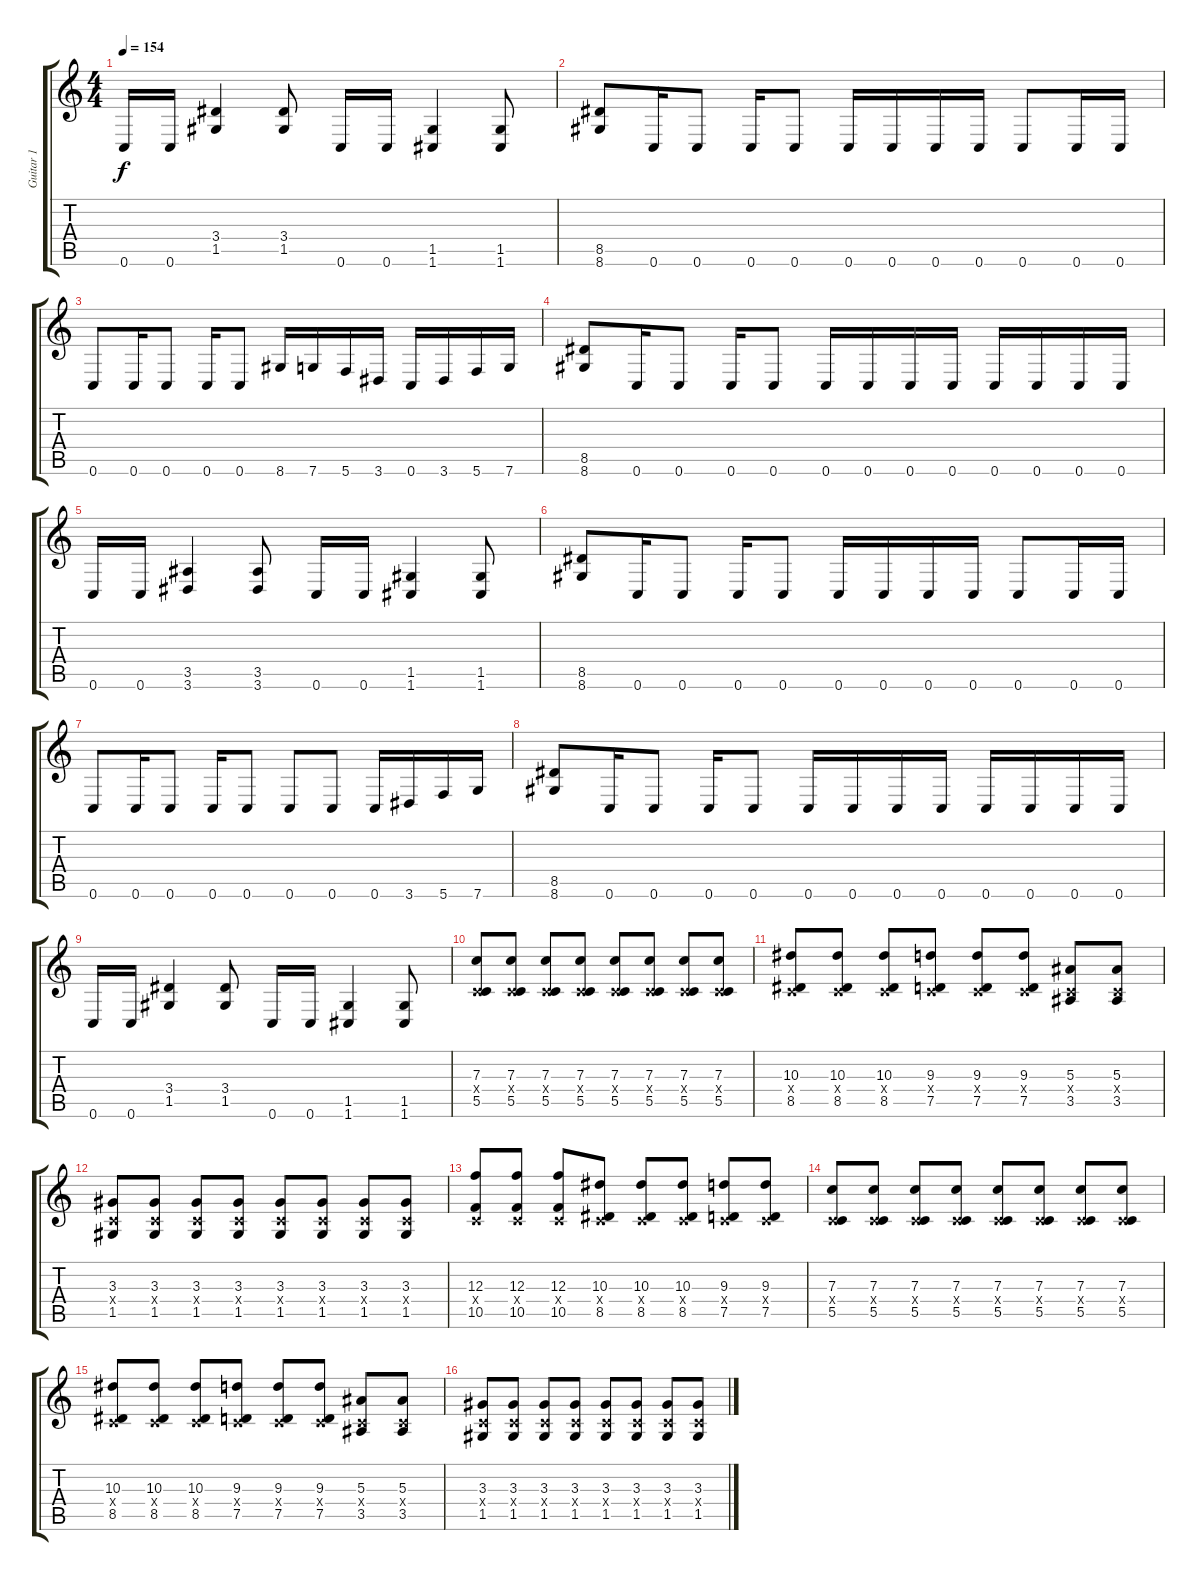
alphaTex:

\track ("Guitar 1" "Guitar 1") {mute instrument distortionguitar bank 255}
\staff {score tabs}
\tuning (D4 A3 F3 C3 G2 C2) {hide}
\ts (4 4)
\tempo 154
\clef g2
\ks c
0.6.16{dy f} 0.6.16 (3.4 1.5).4 (3.4 1.5).8 0.6.16 0.6.16 (1.5 1.6).4 (1.5 1.6).8 |
(8.5 8.6).8 0.6.16 0.6.8 0.6.16 0.6.8 0.6.16 0.6.16 0.6.16 0.6.16 0.6.8 0.6.16 0.6.16 |
0.6.8 0.6.16 0.6.8 0.6.16 0.6.8 8.6.16 7.6.16 5.6.16 3.6.16 0.6.16 3.6.16 5.6.16 7.6.16 |
(8.5 8.6).8 0.6.16 0.6.8 0.6.16 0.6.8 0.6.16 0.6.16 0.6.16 0.6.16 0.6.16 0.6.16 0.6.16 0.6.16 |
0.6.16 0.6.16 (3.5 3.6).4 (3.5 3.6).8 0.6.16 0.6.16 (1.5 1.6).4 (1.5 1.6).8 |
(8.5 8.6).8 0.6.16 0.6.8 0.6.16 0.6.8 0.6.16 0.6.16 0.6.16 0.6.16 0.6.8 0.6.16 0.6.16 |
0.6.8 0.6.16 0.6.8 0.6.16 0.6.8 0.6.8 0.6.8 0.6.16 3.6.16 5.6.16 7.6.16 |
(8.5 8.6).8 0.6.16 0.6.8 0.6.16 0.6.8 0.6.16 0.6.16 0.6.16 0.6.16 0.6.16 0.6.16 0.6.16 0.6.16 |
0.6.16 0.6.16 (3.4 1.5).4 (3.4 1.5).8 0.6.16 0.6.16 (1.5 1.6).4 (1.5 1.6).8 |
(7.3 0.4{x} 5.5).8 (7.3 0.4{x} 5.5).8 (7.3 0.4{x} 5.5).8 (7.3 0.4{x} 5.5).8 (7.3 0.4{x} 5.5).8 (7.3 0.4{x} 5.5).8 (7.3 0.4{x} 5.5).8 (7.3 0.4{x} 5.5).8 |
(10.3 0.4{x} 8.5).8 (10.3 0.4{x} 8.5).8 (10.3 0.4{x} 8.5).8 (9.3 0.4{x} 7.5).8 (9.3 0.4{x} 7.5).8 (9.3 0.4{x} 7.5).8 (5.3 0.4{x} 3.5).8 (5.3 0.4{x} 3.5).8 |
(3.3 0.4{x} 1.5).8 (3.3 0.4{x} 1.5).8 (3.3 0.4{x} 1.5).8 (3.3 0.4{x} 1.5).8 (3.3 0.4{x} 1.5).8 (3.3 0.4{x} 1.5).8 (3.3 0.4{x} 1.5).8 (3.3 0.4{x} 1.5).8 |
(12.3 0.4{x} 10.5).8 (12.3 0.4{x} 10.5).8 (12.3 0.4{x} 10.5).8 (10.3 0.4{x} 8.5).8 (10.3 0.4{x} 8.5).8 (10.3 0.4{x} 8.5).8 (9.3 0.4{x} 7.5).8 (9.3 0.4{x} 7.5).8 |
(7.3 0.4{x} 5.5).8 (7.3 0.4{x} 5.5).8 (7.3 0.4{x} 5.5).8 (7.3 0.4{x} 5.5).8 (7.3 0.4{x} 5.5).8 (7.3 0.4{x} 5.5).8 (7.3 0.4{x} 5.5).8 (7.3 0.4{x} 5.5).8 |
(10.3 0.4{x} 8.5).8 (10.3 0.4{x} 8.5).8 (10.3 0.4{x} 8.5).8 (9.3 0.4{x} 7.5).8 (9.3 0.4{x} 7.5).8 (9.3 0.4{x} 7.5).8 (5.3 0.4{x} 3.5).8 (5.3 0.4{x} 3.5).8 |
(3.3 0.4{x} 1.5).8 (3.3 0.4{x} 1.5).8 (3.3 0.4{x} 1.5).8 (3.3 0.4{x} 1.5).8 (3.3 0.4{x} 1.5).8 (3.3 0.4{x} 1.5).8 (3.3 0.4{x} 1.5).8 (3.3 0.4{x} 1.5).8
